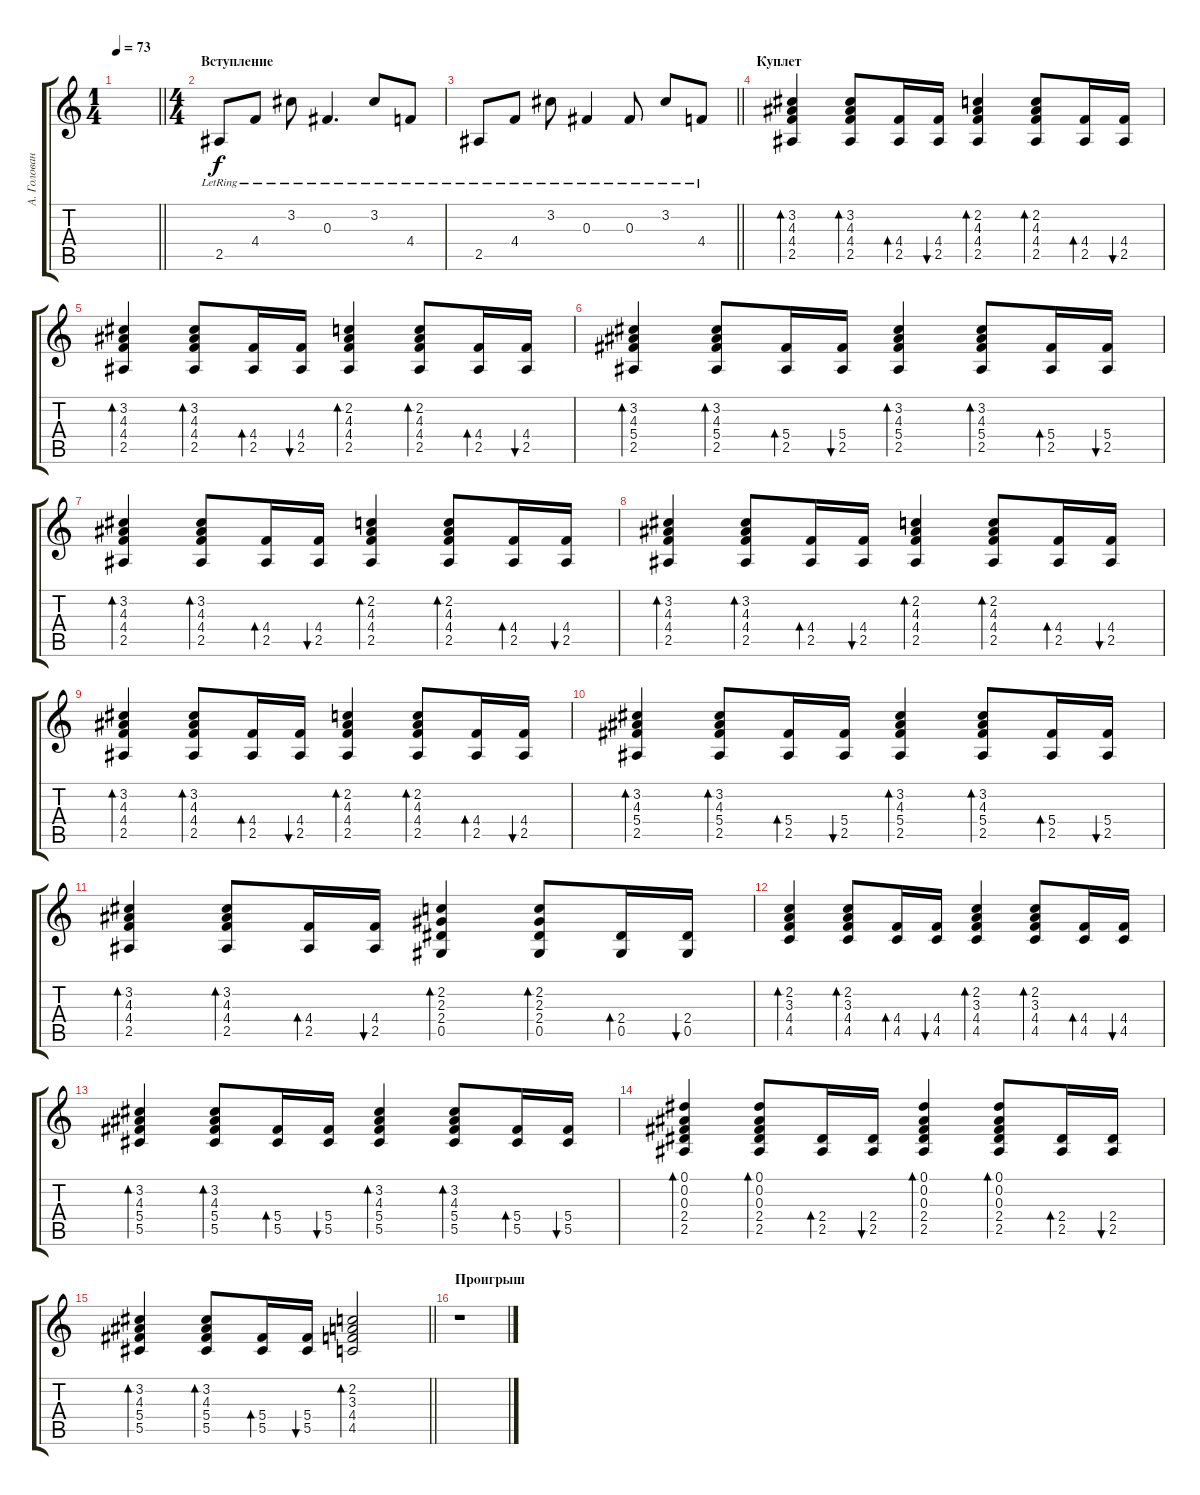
\track ("А. Голованов" "А. Голован") {instrument acousticguitarsteel}
\staff {score tabs}
\tuning (Eb4 Bb3 Gb3 Db3 Ab2 Eb2) {hide}
\ts (1 4)
\tempo 73
\clef g2
\barLineRight lightlight
\ks c
|
\ts (4 4)
\section ("" "Вступление")
2.5{lr}.8{volume 11} 4.4{lr}.8 3.2{lr}.8 0.3{lr}.4{d} 3.2{lr}.8 4.4{lr}.8 |
\barLineRight lightlight
2.5{lr}.8 4.4{lr}.8 3.2{lr}.8 0.3{lr}.4 0.3{lr}.8 3.2{lr}.8 4.4{lr}.8 |
\section ("" "Куплет")
(3.2 4.3 4.4 2.5).4{bd 60 volume 10} (3.2 4.3 4.4 2.5).8{bd 120} (4.4 2.5).16{bd 60} (4.4 2.5).16{bu 60} (2.2 4.3 4.4 2.5).4{bd 60 volume 11} (2.2 4.3 4.4 2.5).8{bd 60} (4.4 2.5).16{bd 60} (4.4 2.5).16{bu 60} |
(3.2 4.3 4.4 2.5).4{bd 60 volume 14 instrument acousticguitarsteel} (3.2 4.3 4.4 2.5).8{bd 60} (4.4 2.5).16{bd 60} (4.4 2.5).16{bu 60} (2.2 4.3 4.4 2.5).4{bd 60} (2.2 4.3 4.4 2.5).8{bd 60} (4.4 2.5).16{bd 60} (4.4 2.5).16{bu 60} |
(3.2 4.3 5.4 2.5).4{bd 60} (3.2 4.3 5.4 2.5).8{bd 60} (5.4 2.5).16{bd 60} (5.4 2.5).16{bu 60} (3.2 4.3 5.4 2.5).4{bd 60} (3.2 4.3 5.4 2.5).8{bd 60} (5.4 2.5).16{bd 60} (5.4 2.5).16{bu 60} |
(3.2 4.3 4.4 2.5).4{bd 60} (3.2 4.3 4.4 2.5).8{bd 60} (4.4 2.5).16{bd 60} (4.4 2.5).16{bu 60} (2.2 4.3 4.4 2.5).4{bd 60} (2.2 4.3 4.4 2.5).8{bd 60} (4.4 2.5).16{bd 60} (4.4 2.5).16{bu 60} |
(3.2 4.3 4.4 2.5).4{bd 60} (3.2 4.3 4.4 2.5).8{bd 60} (4.4 2.5).16{bd 60} (4.4 2.5).16{bu 60} (2.2 4.3 4.4 2.5).4{bd 60} (2.2 4.3 4.4 2.5).8{bd 60} (4.4 2.5).16{bd 60} (4.4 2.5).16{bu 60} |
(3.2 4.3 4.4 2.5).4{bd 60} (3.2 4.3 4.4 2.5).8{bd 60} (4.4 2.5).16{bd 60} (4.4 2.5).16{bu 60} (2.2 4.3 4.4 2.5).4{bd 60} (2.2 4.3 4.4 2.5).8{bd 60} (4.4 2.5).16{bd 60} (4.4 2.5).16{bu 60} |
(3.2 4.3 5.4 2.5).4{bd 60} (3.2 4.3 5.4 2.5).8{bd 60} (5.4 2.5).16{bd 60} (5.4 2.5).16{bu 60} (3.2 4.3 5.4 2.5).4{bd 60} (3.2 4.3 5.4 2.5).8{bd 60} (5.4 2.5).16{bd 60} (5.4 2.5).16{bu 60} |
(3.2 4.3 4.4 2.5).4{bd 60} (3.2 4.3 4.4 2.5).8{bd 60} (4.4 2.5).16{bd 60} (4.4 2.5).16{bu 60} (2.2 2.3 2.4 0.5).4{bd 60} (2.2 2.3 2.4 0.5).8{bd 60} (2.4 0.5).16{bd 60} (2.4 0.5).16{bu 60} |
(2.2 3.3 4.4 4.5).4{bd 60} (2.2 3.3 4.4 4.5).8{bd 60} (4.4 4.5).16{bd 60} (4.4 4.5).16{bu 60} (2.2 3.3 4.4 4.5).4{bd 60} (2.2 3.3 4.4 4.5).8{bd 60} (4.4 4.5).16{bd 60} (4.4 4.5).16{bu 60} |
(3.2 4.3 5.4 5.5).4{bd 60} (3.2 4.3 5.4 5.5).8{bd 60} (5.4 5.5).16{bd 60} (5.4 5.5).16{bu 60} (3.2 4.3 5.4 5.5).4{bd 60} (3.2 4.3 5.4 5.5).8{bd 60} (5.4 5.5).16{bd 60} (5.4 5.5).16{bu 60} |
(0.1 0.2 0.3 2.4 2.5).4{bd 60} (0.1 0.2 0.3 2.4 2.5).8{bd 60} (2.4 2.5).16{bd 60} (2.4 2.5).16{bu 60} (0.1 0.2 0.3 2.4 2.5).4{bd 60} (0.1 0.2 0.3 2.4 2.5).8{bd 60} (2.4 2.5).16{bd 60} (2.4 2.5).16{bu 60} |
\barLineRight lightlight
(3.2 4.3 5.4 5.5).4{bd 60} (3.2 4.3 5.4 5.5).8{bd 60} (5.4 5.5).16{bd 60} (5.4 5.5).16{bu 60} (2.2 3.3 4.4 4.5).2{bd 60} |
\section ("" "Проигрыш")
r.1
